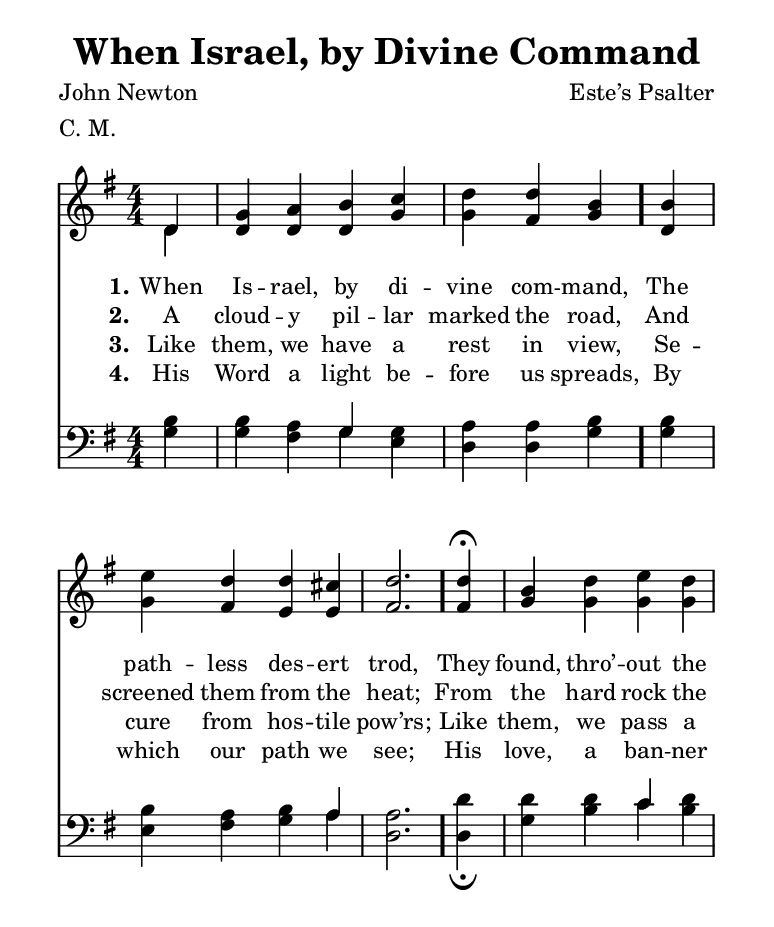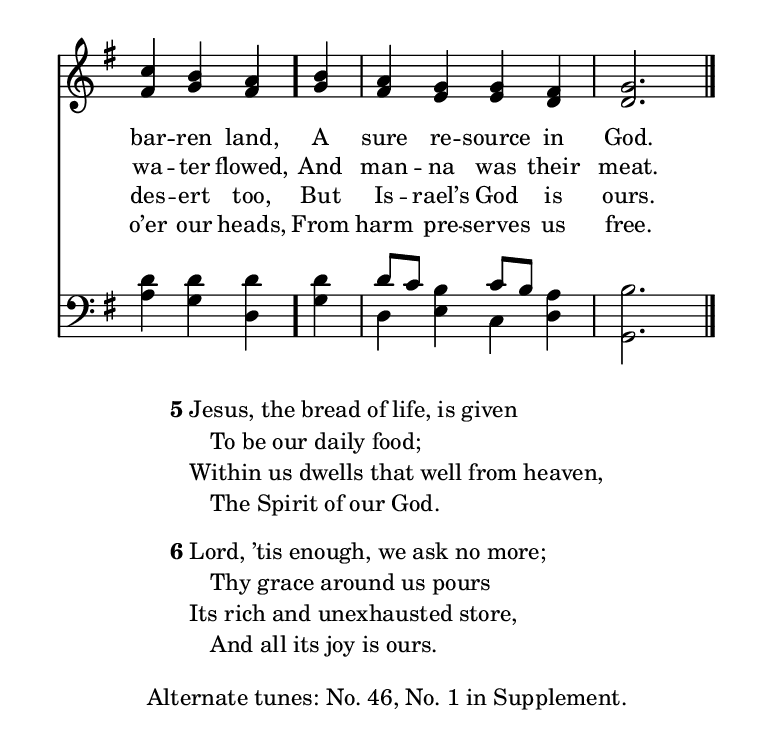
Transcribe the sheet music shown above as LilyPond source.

\include "common/global.ily"
\paper {
  \include "common/paper.ily"
  ragged-bottom = ##t
}

\header{
  hymnnumber = "286"
  title = "When Israel, by Divine Command"
  tunename = "Dumferline" % not found at hymnary.org
  meter = "C. M."
  poet = "John Newton" % see https://hymnary.org/text/when_israel_by_divine_command
  composer = "Este’s Psalter"
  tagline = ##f
}

ta = { \tempo 4=80 }
tb = { \tempo 4=40 }

global = {
  \include "common/overrides.ily"
  \override Staff.TimeSignature.style = #'numbered
  \time 4/4
  \override Score.MetronomeMark.transparent = ##t % hide all fermata changes too
  \ta
  \key g \major
  \partial 4
  \autoBeamOff
}

notesSoprano = {
\global
\relative c' {

  d4 | g a b c | d d b
  b4 | e d d cis | d2.
  \tb d4\fermata \ta | b d e d | c b a
  b4 | a g g fis | g2.

  \bar "|."

}
}

notesAlto = {
\global
\relative e' {

  d4 | d d d g | g fis g
  d4 | g fis e e | fis2.
  fis4 | g g g g | fis g fis
  g4 | fis e e d | d2.

}
}

notesTenor = {
\global
\relative a {

  b4 | b a g g | a a b
  b4 | b a b a | a2.
  d4 | d d c d | d d d
  d4 | d8[ c] b4 c8[ b] a4 | b2.

}
}

notesBass = {
\global
\relative f {

  g4 | g fis g e | d d g
  g | e fis g a | d,2.
  d4_\fermata | g b c b | a g d
  g4 | d e c d | g,2.

}
}

wordsA = \lyricmode {
\set stanza = "1."

When Is -- rael, by di -- vine com -- mand, \bar "."
The path -- less des -- ert trod, \bar "."
They found, thro’ -- out the bar -- ren land, \bar "."
A sure re -- source in God. \bar "."

}

wordsB = \lyricmode {
\set stanza = "2."

A cloud -- y pil -- lar marked the road,
And screened them from the heat;
From the hard rock the wa -- ter flowed,
And man -- na was their meat.

}

wordsC = \lyricmode {
\set stanza = "3."

Like them, we have a rest in view,
Se -- cure from hos -- tile pow’rs;
Like them, we pass a des -- ert too,
But Is -- rael’s God is ours.

}

wordsD = \lyricmode {
\set stanza = "4."

His Word a light be -- fore us spreads,
By which our path we see;
His love, a ban -- ner o’er our heads,
From harm pre -- serves us free.

}

wordsE = \markuplist {

\line { Jesus, the bread of life, is given }
\line { { \hspace #2 } To be our daily food; }
\line { Within us dwells that well from heaven, }
\line { { \hspace #2 } The Spirit of our God. }

}

wordsF = \markuplist {

\line { Lord, ’tis enough, we ask no more; }
\line { { \hspace #2 } Thy grace around us pours }
\line { Its rich and unexhausted store, }
\line { { \hspace #2 } And all its joy is ours. }

}

\score {
  \context ChoirStaff <<
    \context Staff = upper <<
      \set Staff.autoBeaming = ##f
      \set ChoirStaff.systemStartDelimiter = #'SystemStartBar
      \set ChoirStaff.printPartCombineTexts = ##f
      \partcombine #'(2 . 11) \notesSoprano \notesAlto
      \context NullVoice = sopranos { \voiceOne << \notesSoprano >> }
      \context Lyrics = one   \lyricsto sopranos \wordsA
      \context Lyrics = two   \lyricsto sopranos \wordsB
      \context Lyrics = three \lyricsto sopranos \wordsC
      \context Lyrics = four  \lyricsto sopranos \wordsD
    >>
    \context Staff = men <<
      \set Staff.autoBeaming = ##f
      \clef bass
      \set ChoirStaff.printPartCombineTexts = ##f
      \partcombine #'(2 . 11) \notesTenor \notesBass
    >>
  >>
  \layout {
    \include "common/layout.ily"
  }
  #(cond ((ly:get-option 'eog-midi-permitted) #{ \midi{
    \include "common/midi.ily"
  } #}))
}

\markup { \column {
  \fill-line { \vcenter \column {
    \vspace #1
    \line{ \bold 5 \column { \wordsE } } \combine \null \vspace #0.4
    \line{ \bold 6 \column { \wordsF } }
    \vspace #1
  } }
  \fill-line { \line { Alternate tunes: No. 46, No. 1 in Supplement. } }
} }

\version "2.19.49"  % necessary for upgrading to future LilyPond versions.

% vi:set et ts=2 sw=2 ai nocindent syntax=lilypond:
